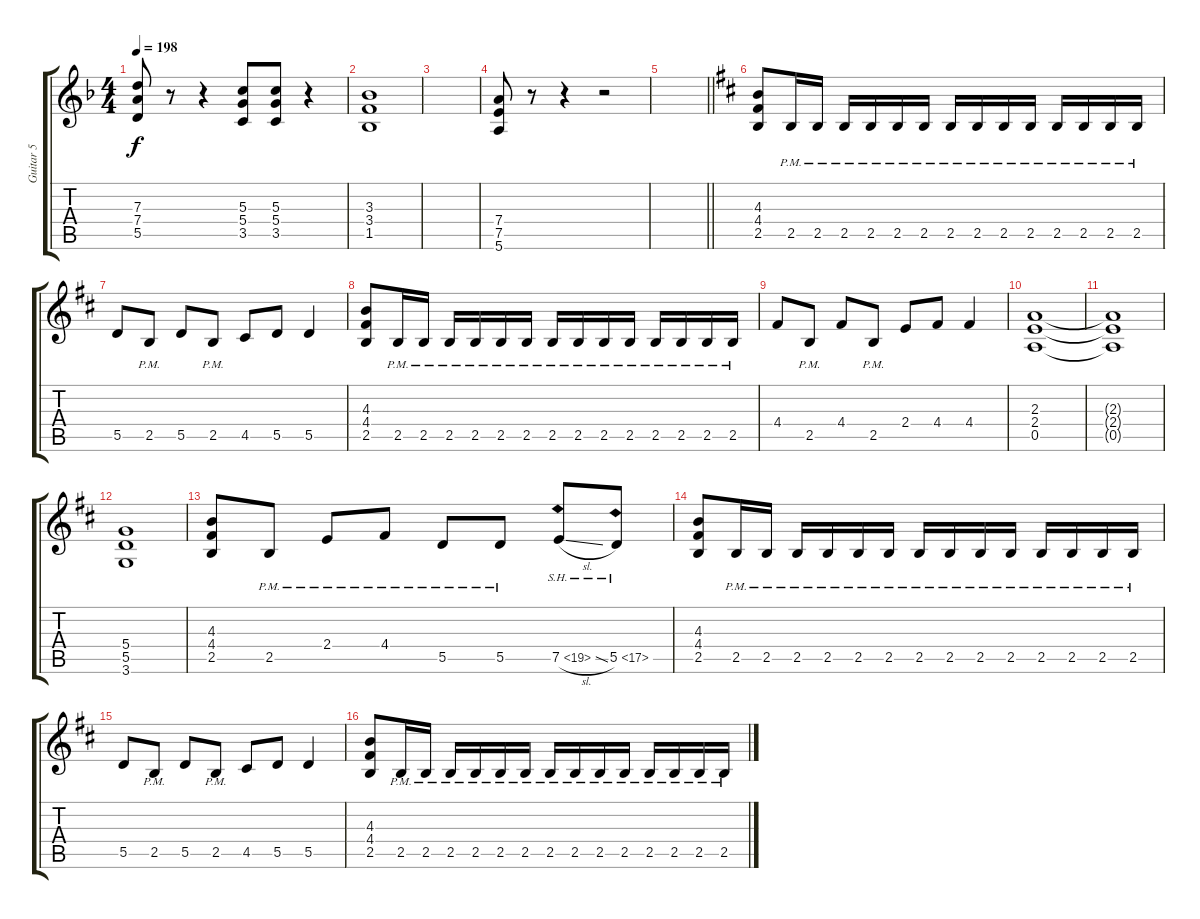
\track ("Guitar 5" "Guitar 5") {instrument distortionguitar}
\staff {score tabs}
\tuning (E4 B3 G3 D3 A2 E2) {hide}
\ts (4 4)
\tempo 198
\clef g2
\ks dminor
(7.3 7.4 5.5).8{dy f} r.8 r.4 (5.3 5.4 3.5).8 (5.3 5.4 3.5).8 r.4 |
(3.3 3.4 1.5).1 |
|
(7.4 7.5 5.6).8 r.8 r.4 r.2 |
\barLineRight lightlight
|
\ks bminor
(4.3 4.4 2.5).8 2.5{pm}.16 2.5{pm}.16 2.5{pm}.16 2.5{pm}.16 2.5{pm}.16 2.5{pm}.16 2.5{pm}.16 2.5{pm}.16 2.5{pm}.16 2.5{pm}.16 2.5{pm}.16 2.5{pm}.16 2.5{pm}.16 2.5{pm}.16 |
5.5.8 2.5{pm}.8 5.5.8 2.5{pm}.8 4.5.8 5.5.8 5.5.4 |
(4.3 4.4 2.5).8 2.5{pm}.16 2.5{pm}.16 2.5{pm}.16 2.5{pm}.16 2.5{pm}.16 2.5{pm}.16 2.5{pm}.16 2.5{pm}.16 2.5{pm}.16 2.5{pm}.16 2.5{pm}.16 2.5{pm}.16 2.5{pm}.16 2.5{pm}.16 |
4.4.8 2.5{pm}.8 4.4.8 2.5{pm}.8 2.4.8 4.4.8 4.4.4 |
(2.3 2.4 0.5).1 |
(2.3{t} 2.4{t} 0.5{t}).1 |
(5.4 5.5 3.6).1 |
(4.3 4.4 2.5).8 2.5{pm}.8 2.4{pm}.8 4.4{pm}.8 5.5{pm}.8 5.5{pm}.8 7.5{sh 12 sl}.8 5.5{sh 12}.8 |
(4.3 4.4 2.5).8 2.5{pm}.16 2.5{pm}.16 2.5{pm}.16 2.5{pm}.16 2.5{pm}.16 2.5{pm}.16 2.5{pm}.16 2.5{pm}.16 2.5{pm}.16 2.5{pm}.16 2.5{pm}.16 2.5{pm}.16 2.5{pm}.16 2.5{pm}.16 |
5.5.8 2.5{pm}.8 5.5.8 2.5{pm}.8 4.5.8 5.5.8 5.5.4 |
(4.3 4.4 2.5).8 2.5{pm}.16 2.5{pm}.16 2.5{pm}.16 2.5{pm}.16 2.5{pm}.16 2.5{pm}.16 2.5{pm}.16 2.5{pm}.16 2.5{pm}.16 2.5{pm}.16 2.5{pm}.16 2.5{pm}.16 2.5{pm}.16 2.5{pm}.16
